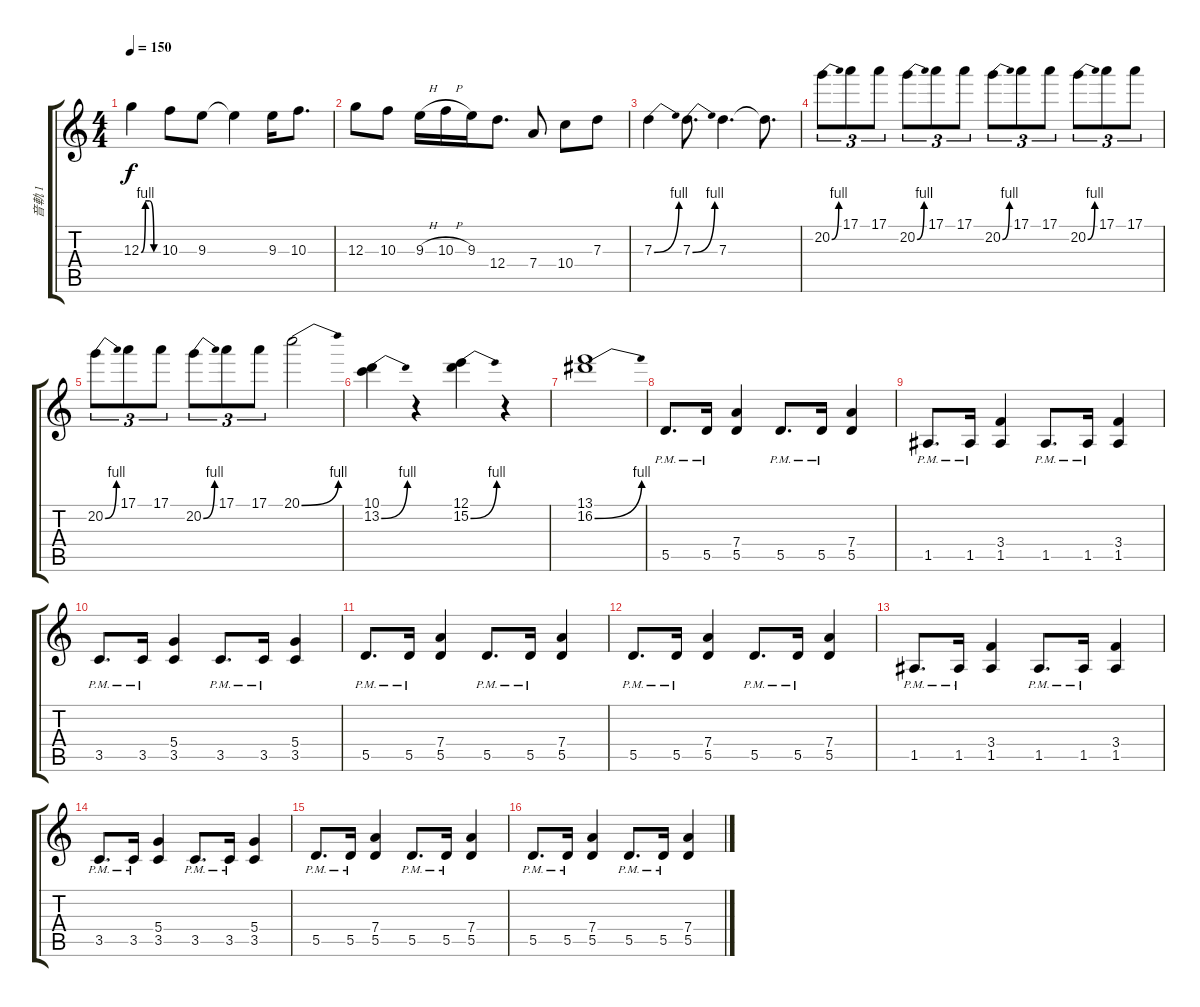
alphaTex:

\track ("音軌 1" "音軌 1") {instrument overdrivenguitar}
\staff {score tabs}
\tuning (E4 B3 G3 D3 A2 E2) {hide}
\ts (4 4)
\tempo 150
\clef g2
\ks c
12.3{be (custom 0 0 15 4 30 4 45 0 60 0)}.4{dy f} 10.3.8 9.3.8 9.3{t}.4 9.3.16 10.3.8{d} |
12.3.8 10.3.8 9.3{h}.16 10.3{h}.16 9.3.16 12.4.8{d} 7.4.8 10.4.8 7.3.8 |
7.3{be (bend 0 0 60 4)}.4 7.3{be (bend 0 0 60 4)}.8{d} 7.3.4{d} 7.3{t}.8{d} |
20.2{be (bend 0 0 60 4)}.8{tu (3 2)} 17.1.8{tu (3 2)} 17.1.8{tu (3 2)} 20.2{be (bend 0 0 60 4)}.8{tu (3 2)} 17.1.8{tu (3 2)} 17.1.8{tu (3 2)} 20.2{be (bend 0 0 60 4)}.8{tu (3 2)} 17.1.8{tu (3 2)} 17.1.8{tu (3 2)} 20.2{be (bend 0 0 60 4)}.8{tu (3 2)} 17.1.8{tu (3 2)} 17.1.8{tu (3 2)} |
20.2{be (bend 0 0 60 4)}.8{tu (3 2)} 17.1.8{tu (3 2)} 17.1.8{tu (3 2)} 20.2{be (bend 0 0 60 4)}.8{tu (3 2)} 17.1.8{tu (3 2)} 17.1.8{tu (3 2)} 20.1{be (bend 0 0 60 4)}.2 |
(10.1 13.2{be (bend 0 0 60 4)}).4 r.4 (12.1 15.2{be (bend 0 0 60 4)}).4 r.4 |
(13.1 16.2{be (bend 0 0 60 4)}).1 |
5.5{pm}.8{d} 5.5{pm}.16 (7.4 5.5).4 5.5{pm}.8{d} 5.5{pm}.16 (7.4 5.5).4 |
1.5{pm}.8{d} 1.5{pm}.16 (3.4 1.5).4 1.5{pm}.8{d} 1.5{pm}.16 (3.4 1.5).4 |
3.5{pm}.8{d} 3.5{pm}.16 (5.4 3.5).4 3.5{pm}.8{d} 3.5{pm}.16 (5.4 3.5).4 |
5.5{pm}.8{d} 5.5{pm}.16 (7.4 5.5).4 5.5{pm}.8{d} 5.5{pm}.16 (7.4 5.5).4 |
5.5{pm}.8{d} 5.5{pm}.16 (7.4 5.5).4 5.5{pm}.8{d} 5.5{pm}.16 (7.4 5.5).4 |
1.5{pm}.8{d} 1.5{pm}.16 (3.4 1.5).4 1.5{pm}.8{d} 1.5{pm}.16 (3.4 1.5).4 |
3.5{pm}.8{d} 3.5{pm}.16 (5.4 3.5).4 3.5{pm}.8{d} 3.5{pm}.16 (5.4 3.5).4 |
5.5{pm}.8{d} 5.5{pm}.16 (7.4 5.5).4 5.5{pm}.8{d} 5.5{pm}.16 (7.4 5.5).4 |
5.5{pm}.8{d} 5.5{pm}.16 (7.4 5.5).4 5.5{pm}.8{d} 5.5{pm}.16 (7.4 5.5).4
